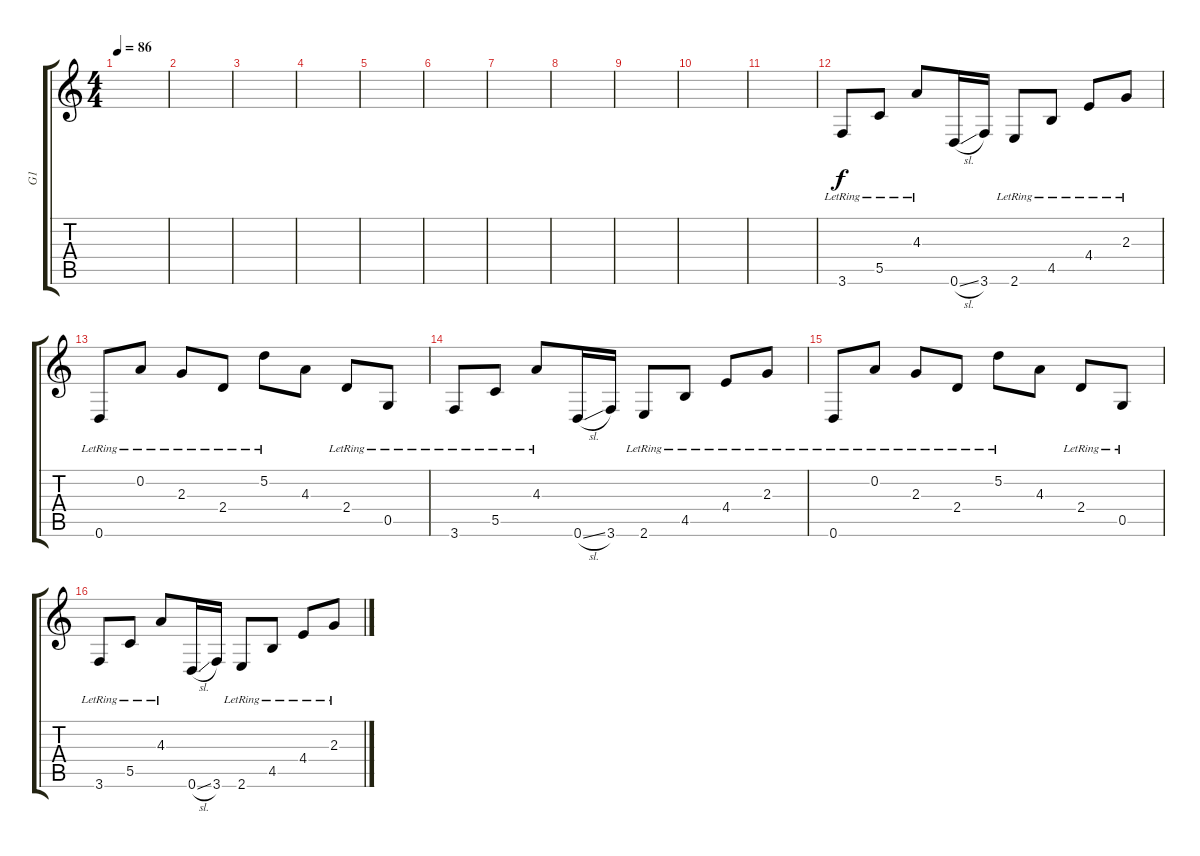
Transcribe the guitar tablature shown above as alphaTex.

\track ("G1" "G1") {instrument electricguitarjazz}
\staff {score tabs}
\tuning (D4 A3 F3 C3 G2 D2) {hide}
\ts (4 4)
\tempo 86
\clef g2
\ks c
|
|
|
|
|
|
|
|
|
|
|
3.6{lr}.8{dy f instrument acousticguitarnylon} 5.5{lr}.8 4.3{lr}.8 0.6{sl}.16 3.6.16 2.6{lr}.8 4.5{lr}.8 4.4{lr}.8 2.3{lr}.8 |
0.6{lr}.8 0.2{lr}.8 2.3{lr}.8 2.4{lr}.8 5.2{lr}.8 4.3.8 2.4{lr}.8 0.5{lr}.8 |
3.6{lr}.8{instrument acousticguitarnylon} 5.5{lr}.8 4.3{lr}.8 0.6{sl}.16 3.6.16 2.6{lr}.8 4.5{lr}.8 4.4{lr}.8 2.3{lr}.8 |
0.6{lr}.8 0.2{lr}.8 2.3{lr}.8 2.4{lr}.8 5.2{lr}.8 4.3.8 2.4{lr}.8 0.5{lr}.8 |
3.6{lr}.8{instrument acousticguitarnylon} 5.5{lr}.8 4.3{lr}.8 0.6{sl}.16 3.6.16 2.6{lr}.8 4.5{lr}.8 4.4{lr}.8 2.3{lr}.8
